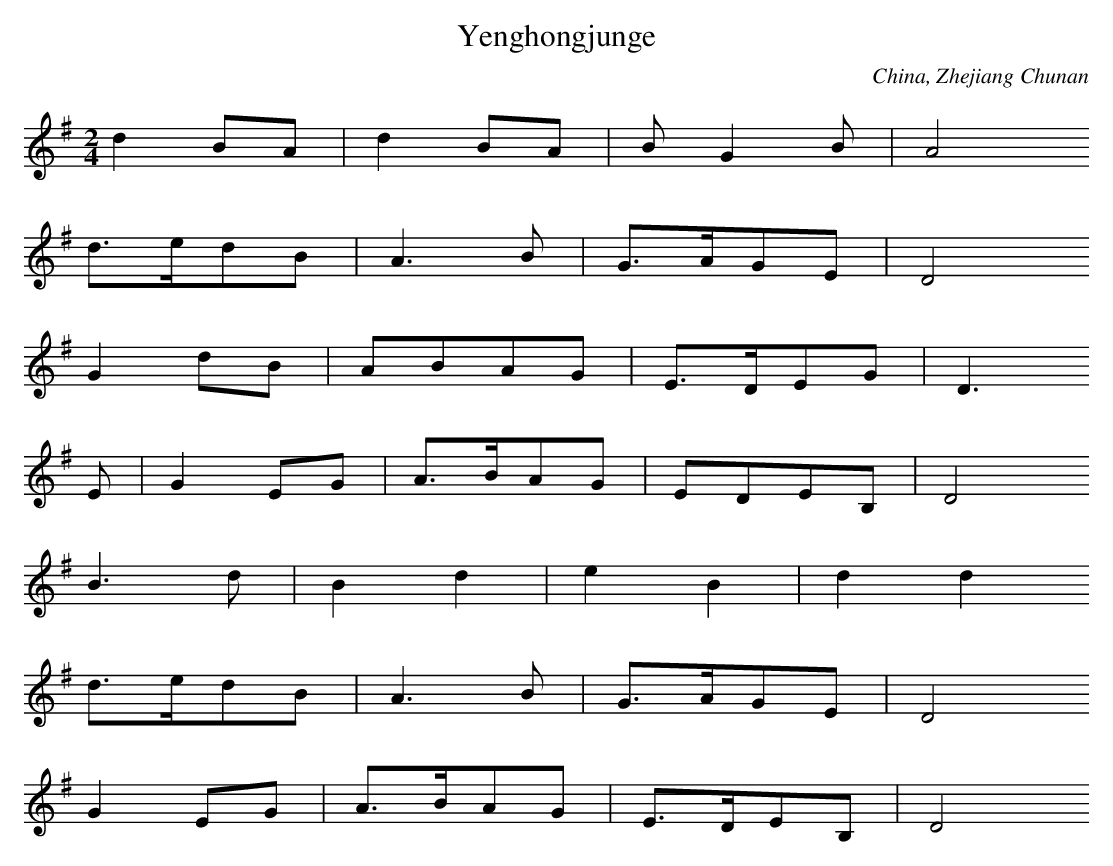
X:1
T: Yenghongjunge
O: China, Zhejiang Chunan
M: 2/4
L: 1/16
K: G
d4B2A2 | d4B2A2 | B2G4B2 | A8
d3ed2B2 | A6B2 | G3AG2E2 | D8
G4d2B2 | A2B2A2G2 | E3DE2G2 | D6
E2 | G4E2G2 | A3BA2G2 | E2D2E2B,2 | D8
B6d2 | B4d4 | e4B4 | d4d4
d3ed2B2 | A6B2 | G3AG2E2 | D8
G4E2G2 | A3BA2G2 | E3DE2B,2 | D8
